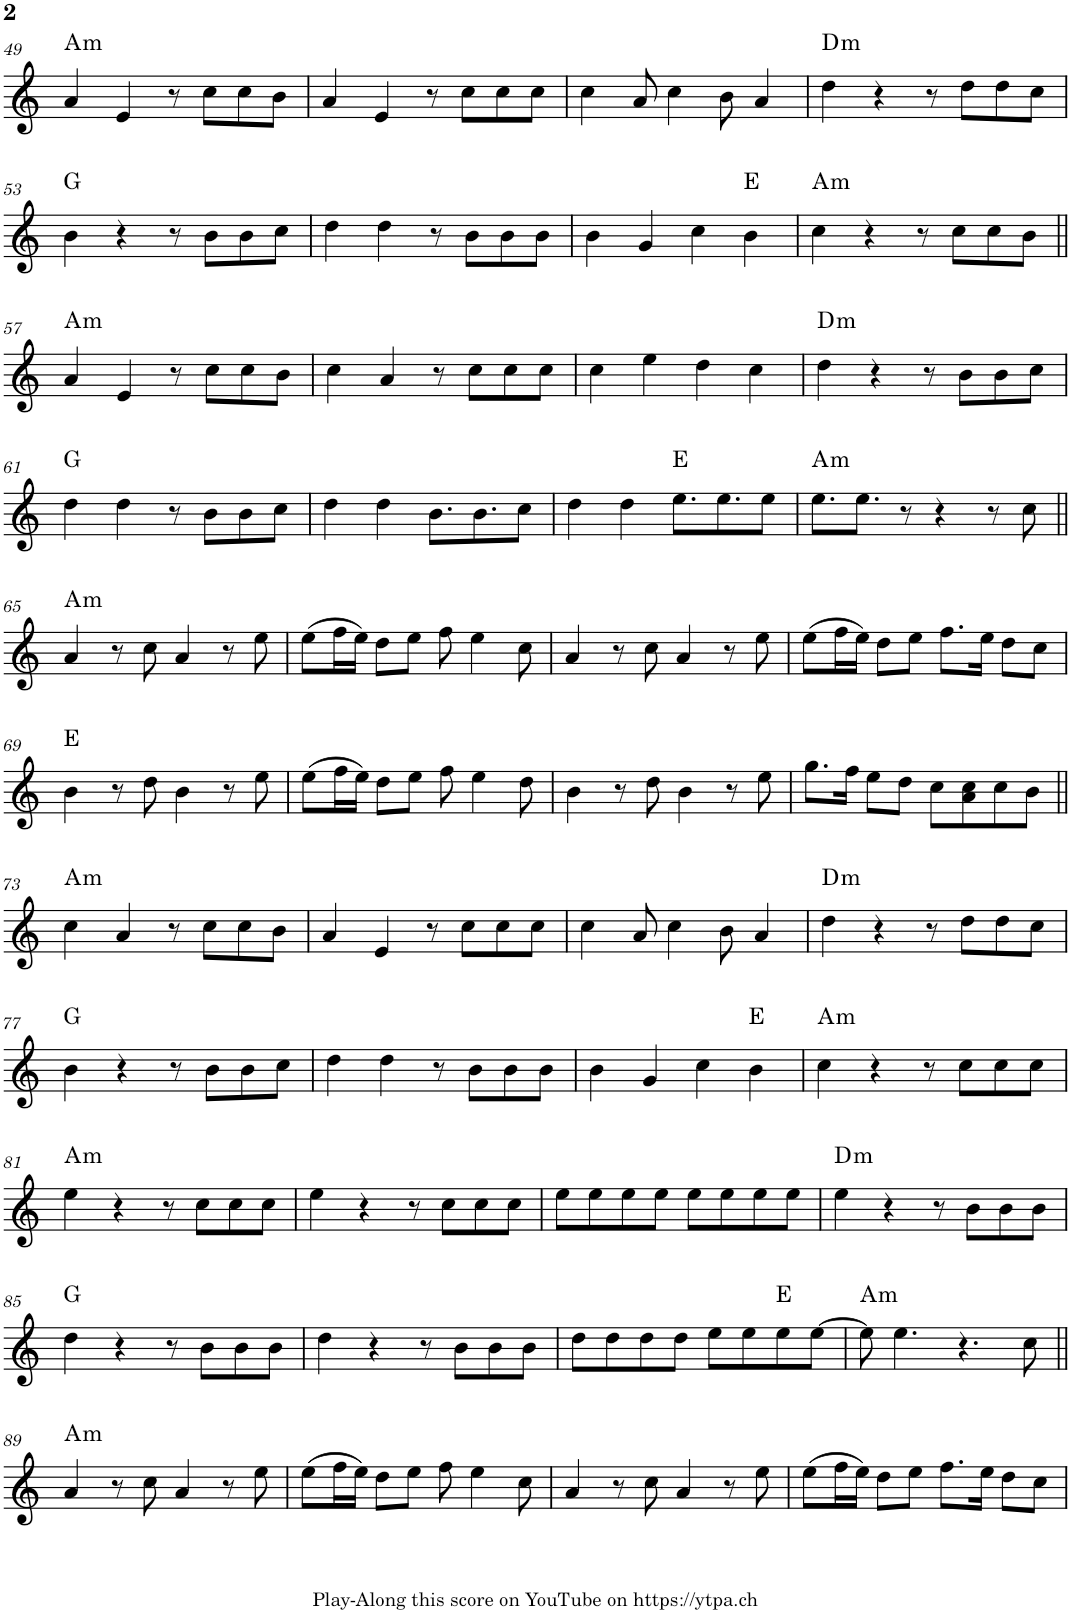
**kern	**harte
*part1	*part1
*staff1	*
*I"Piano	*
*I'Pno.	*
!!LO:PB:g=z
*clefG2	*
*k[]	*
*M4/4	*
=49	=49
!	!LO:H:kt=m
4a/	A:min
4e/	.
8r	.
8cc\L	.
8cc\	.
8b\J	.
=50	=50
4a/	.
4e/	.
8r	.
8cc\L	.
8cc\	.
8cc\J	.
=51	=51
4cc\	.
8a/	.
4cc\	.
8b\	.
4a/	.
=52	=52
!	!LO:H:kt=m
4dd\	D:min
4r	.
8r	.
8dd\L	.
8dd\	.
8cc\J	.
!!LO:LB:g=z
=53	=53
4b\	G:maj
4r	.
8r	.
8b\L	.
8b\	.
8cc\J	.
=54	=54
4dd\	.
4dd\	.
8r	.
8b\L	.
8b\	.
8b\J	.
=55	=55
4b\	.
4g/	.
4cc\	.
4b\	E:maj
=56	=56
!	!LO:H:kt=m
4cc\	A:min
4r	.
8r	.
8cc\L	.
8cc\	.
8b\J	.
!!LO:LB:g=z
=57||	=57||
!	!LO:H:kt=m
4a/	A:min
4e/	.
8r	.
8cc\L	.
8cc\	.
8b\J	.
=58	=58
4cc\	.
4a/	.
8r	.
8cc\L	.
8cc\	.
8cc\J	.
=59	=59
4cc\	.
4ee\	.
4dd\	.
4cc\	.
=60	=60
!	!LO:H:kt=m
4dd\	D:min
4r	.
8r	.
8b\L	.
8b\	.
8cc\J	.
!!LO:LB:g=z
=61	=61
4dd\	G:maj
4dd\	.
8r	.
8b\L	.
8b\	.
8cc\J	.
=62	=62
4dd\	.
4dd\	.
8.b\L	.
8.b\	.
8cc\J	.
=63	=63
4dd\	.
4dd\	.
8.ee\L	E:maj
8.ee\	.
8ee\J	.
=64	=64
!	!LO:H:kt=m
8.ee\L	A:min
8.ee\J	.
8r	.
4r	.
8r	.
8cc\	.
!!LO:LB:g=z
=65||	=65||
!	!LO:H:kt=m
4a/	A:min
8r	.
8cc\	.
4a/	.
8r	.
8ee\	.
=66	=66
(8ee\L	.
16ff\L	.
16ee\JJ)	.
8dd\L	.
8ee\J	.
8ff\	.
4ee\	.
8cc\	.
=67	=67
4a/	.
8r	.
8cc\	.
4a/	.
8r	.
8ee\	.
=68	=68
(8ee\L	.
16ff\L	.
16ee\JJ)	.
8dd\L	.
8ee\J	.
8.ff\L	.
16ee\Jk	.
8dd\L	.
8cc\J	.
!!LO:LB:g=z
=69	=69
4b\	E:maj
8r	.
8dd\	.
4b\	.
8r	.
8ee\	.
=70	=70
(8ee\L	.
16ff\L	.
16ee\JJ)	.
8dd\L	.
8ee\J	.
8ff\	.
4ee\	.
8dd\	.
=71	=71
4b\	.
8r	.
8dd\	.
4b\	.
8r	.
8ee\	.
=72	=72
8.gg\L	.
16ff\Jk	.
8ee\L	.
8dd\J	.
8cc\L	.
8a\ 8cc\	.
8cc\	.
8b\J	.
!!LO:LB:g=z
=73||	=73||
!	!LO:H:kt=m
4cc\	A:min
4a/	.
8r	.
8cc\L	.
8cc\	.
8b\J	.
=74	=74
4a/	.
4e/	.
8r	.
8cc\L	.
8cc\	.
8cc\J	.
=75	=75
4cc\	.
8a/	.
4cc\	.
8b\	.
4a/	.
=76	=76
!	!LO:H:kt=m
4dd\	D:min
4r	.
8r	.
8dd\L	.
8dd\	.
8cc\J	.
!!LO:LB:g=z
=77	=77
4b\	G:maj
4r	.
8r	.
8b\L	.
8b\	.
8cc\J	.
=78	=78
4dd\	.
4dd\	.
8r	.
8b\L	.
8b\	.
8b\J	.
=79	=79
4b\	.
4g/	.
4cc\	.
4b\	E:maj
=80	=80
!	!LO:H:kt=m
4cc\	A:min
4r	.
8r	.
8cc\L	.
8cc\	.
8cc\J	.
!!LO:LB:g=z
=81	=81
!	!LO:H:kt=m
4ee\	A:min
4r	.
8r	.
8cc\L	.
8cc\	.
8cc\J	.
=82	=82
4ee\	.
4r	.
8r	.
8cc\L	.
8cc\	.
8cc\J	.
=83	=83
8ee\L	.
8ee\	.
8ee\	.
8ee\J	.
8ee\L	.
8ee\	.
8ee\	.
8ee\J	.
=84	=84
!	!LO:H:kt=m
4ee\	D:min
4r	.
8r	.
8b\L	.
8b\	.
8b\J	.
!!LO:LB:g=z
=85	=85
4dd\	G:maj
4r	.
8r	.
8b\L	.
8b\	.
8b\J	.
=86	=86
4dd\	.
4r	.
8r	.
8b\L	.
8b\	.
8b\J	.
=87	=87
8dd\L	.
8dd\	.
8dd\	.
8dd\J	.
8ee\L	.
8ee\	.
8ee\	E:maj
[8ee\J	.
=88	=88
!	!LO:H:kt=m
8ee\]	A:min
4.ee\	.
4.r	.
8cc\	.
!!LO:LB:g=z
=89||	=89||
!	!LO:H:kt=m
4a/	A:min
8r	.
8cc\	.
4a/	.
8r	.
8ee\	.
=90	=90
(8ee\L	.
16ff\L	.
16ee\JJ)	.
8dd\L	.
8ee\J	.
8ff\	.
4ee\	.
8cc\	.
=91	=91
4a/	.
8r	.
8cc\	.
4a/	.
8r	.
8ee\	.
=92	=92
(8ee\L	.
16ff\L	.
16ee\JJ)	.
8dd\L	.
8ee\J	.
8.ff\L	.
16ee\Jk	.
8dd\L	.
8cc\J	.
=	=
*-	*-
